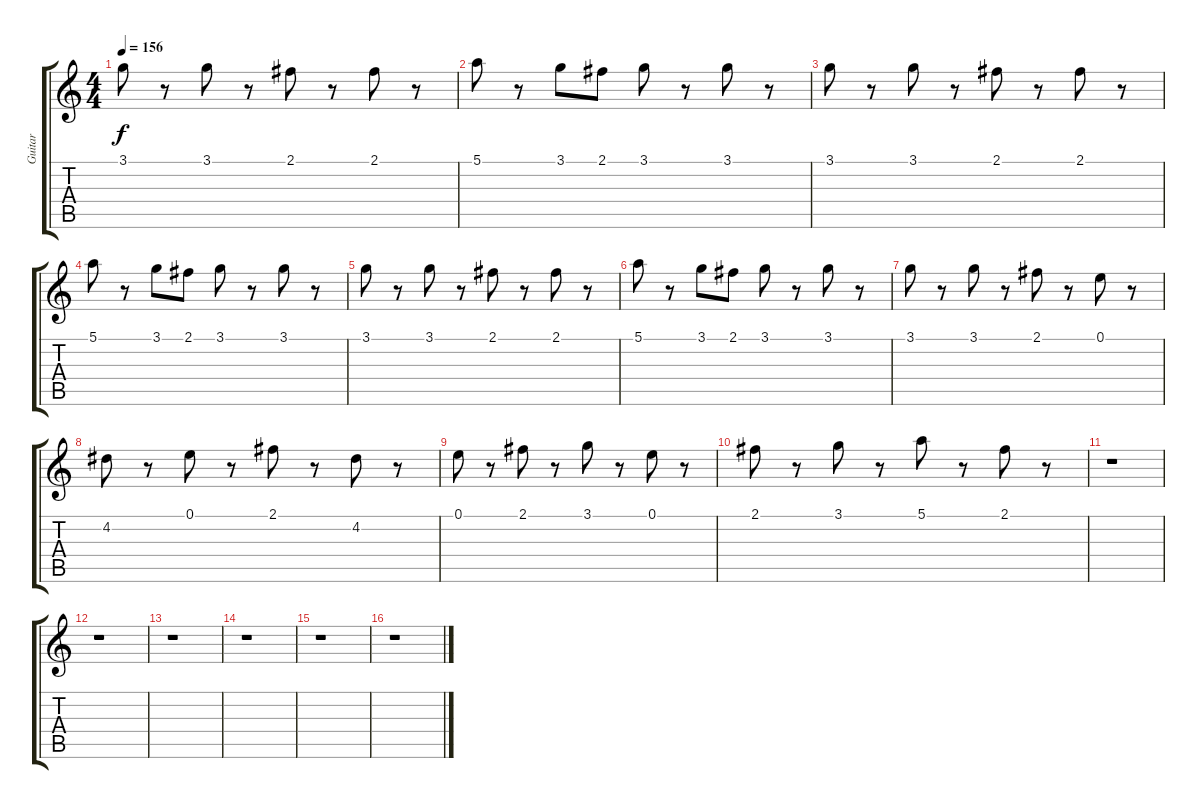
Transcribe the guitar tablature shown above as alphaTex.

\track (" Guitar" " Guitar") {instrument distortionguitar}
\staff {score tabs}
\tuning (E4 B3 G3 D3 A2 E2) {hide}
\ts (4 4)
\tempo 156
\clef g2
\ks c
3.1.8{dy f} r.8 3.1.8 r.8 2.1.8 r.8 2.1.8 r.8 |
5.1.8 r.8 3.1.8 2.1.8 3.1.8 r.8 3.1.8 r.8 |
3.1.8 r.8 3.1.8 r.8 2.1.8 r.8 2.1.8 r.8 |
5.1.8 r.8 3.1.8 2.1.8 3.1.8 r.8 3.1.8 r.8 |
3.1.8 r.8 3.1.8 r.8 2.1.8 r.8 2.1.8 r.8 |
5.1.8 r.8 3.1.8 2.1.8 3.1.8 r.8 3.1.8 r.8 |
3.1.8 r.8 3.1.8 r.8 2.1.8 r.8 0.1.8 r.8 |
4.2.8 r.8 0.1.8 r.8 2.1.8 r.8 4.2.8 r.8 |
0.1.8 r.8 2.1.8 r.8 3.1.8 r.8 0.1.8 r.8 |
2.1.8 r.8 3.1.8 r.8 5.1.8 r.8 2.1.8 r.8 |
r.1 |
r.1 |
r.1 |
r.1 |
r.1 |
r.1
